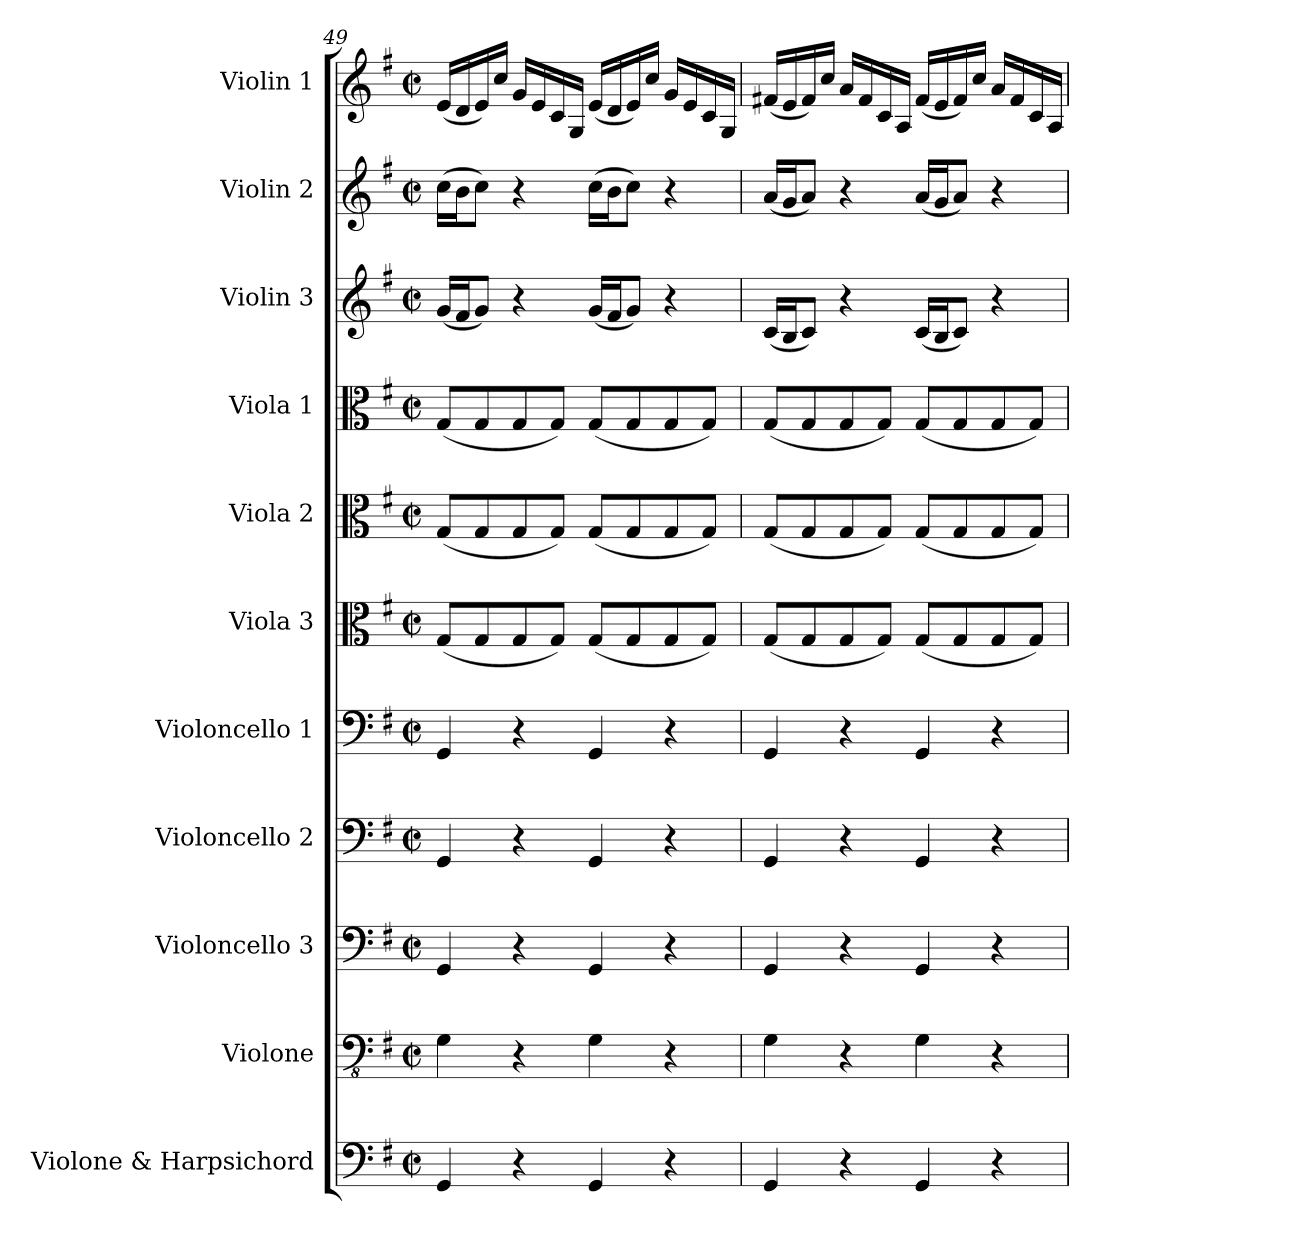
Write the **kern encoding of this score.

**kern	**kern	**kern	**kern	**kern	**kern	**kern	**kern	**kern	**kern	**kern
*part11	*part10	*part9	*part8	*part7	*part6	*part5	*part4	*part3	*part2	*part1
*staff11	*staff10	*staff9	*staff8	*staff7	*staff6	*staff5	*staff4	*staff3	*staff2	*staff1
*I"Violone &amp; Harpsichord	*I"Violone	*I"Violoncello 3	*I"Violoncello 2	*I"Violoncello 1	*I"Viola 3	*I"Viola 2	*I"Viola 1	*I"Violin 3	*I"Violin 2	*I"Violin 1
*I'Vne. &amp; Hch.	*I'Vne.	*I'Vc. 3	*I'Vc. 2	*I'Vc. 1	*I'Vla. 3	*I'Vla. 2	*I'Vla. 1	*I'Vln. 3	*I'Vln. 2	*I'Vln. 1
!!LO:LB:g=z
*clefF4	*clefFv4	*clefF4	*clefF4	*clefF4	*clefC3	*clefC3	*clefC3	*clefG2	*clefG2	*clefG2
*	*ITrd7c12	*	*	*	*	*	*	*	*	*
*k[f#]	*k[f#]	*k[f#]	*k[f#]	*k[f#]	*k[f#]	*k[f#]	*k[f#]	*k[f#]	*k[f#]	*k[f#]
*M4/4	*M4/4	*M4/4	*M4/4	*M4/4	*M4/4	*M4/4	*M4/4	*M4/4	*M4/4	*M4/4
*met(c|)	*met(c|)	*met(c|)	*met(c|)	*met(c|)	*met(c|)	*met(c|)	*met(c|)	*met(c|)	*met(c|)	*met(c|)
=49	=49	=49	=49	=49	=49	=49	=49	=49	=49	=49
4GG/	4GGG	4GG/	4GG/	4GG/	(8G/L	(8G/L	(8G/L	(16g/LL	(16cc\LL	(16e/LL
.	.	.	.	.	.	.	.	16f#/J	16b\J	16d/
.	.	.	.	.	8G/	8G/	8G/	8g/J)	8cc\J)	16e/)
.	.	.	.	.	.	.	.	.	.	16cc/JJ
4r	4r	4r	4r	4r	8G/	8G/	8G/	4r	4r	16g/LL
.	.	.	.	.	.	.	.	.	.	16e/
.	.	.	.	.	8G/J)	8G/J)	8G/J)	.	.	16c/
.	.	.	.	.	.	.	.	.	.	16G/JJ
4GG/	4GGG	4GG/	4GG/	4GG/	(8G/L	(8G/L	(8G/L	(16g/LL	(16cc\LL	(16e/LL
.	.	.	.	.	.	.	.	16f#/J	16b\J	16d/
.	.	.	.	.	8G/	8G/	8G/	8g/J)	8cc\J)	16e/)
.	.	.	.	.	.	.	.	.	.	16cc/JJ
4r	4r	4r	4r	4r	8G/	8G/	8G/	4r	4r	16g/LL
.	.	.	.	.	.	.	.	.	.	16e/
.	.	.	.	.	8G/J)	8G/J)	8G/J)	.	.	16c/
.	.	.	.	.	.	.	.	.	.	16G/JJ
=50	=50	=50	=50	=50	=50	=50	=50	=50	=50	=50
4GG/	4GGG	4GG/	4GG/	4GG/	(8G/L	(8G/L	(8G/L	(16c/LL	(16a/LL	(16f#X/LL
.	.	.	.	.	.	.	.	16B/J	16g/J	16e/
.	.	.	.	.	8G/	8G/	8G/	8c/J)	8a/J)	16f#/)
.	.	.	.	.	.	.	.	.	.	16cc/JJ
4r	4r	4r	4r	4r	8G/	8G/	8G/	4r	4r	16a/LL
.	.	.	.	.	.	.	.	.	.	16f#/
.	.	.	.	.	8G/J)	8G/J)	8G/J)	.	.	16c/
.	.	.	.	.	.	.	.	.	.	16A/JJ
4GG/	4GGG	4GG/	4GG/	4GG/	(8G/L	(8G/L	(8G/L	(16c/LL	(16a/LL	(16f#/LL
.	.	.	.	.	.	.	.	16B/J	16g/J	16e/
.	.	.	.	.	8G/	8G/	8G/	8c/J)	8a/J)	16f#/)
.	.	.	.	.	.	.	.	.	.	16cc/JJ
4r	4r	4r	4r	4r	8G/	8G/	8G/	4r	4r	16a/LL
.	.	.	.	.	.	.	.	.	.	16f#/
.	.	.	.	.	8G/J)	8G/J)	8G/J)	.	.	16c/
.	.	.	.	.	.	.	.	.	.	16A/JJ
=	=	=	=	=	=	=	=	=	=	=
*-	*-	*-	*-	*-	*-	*-	*-	*-	*-	*-
